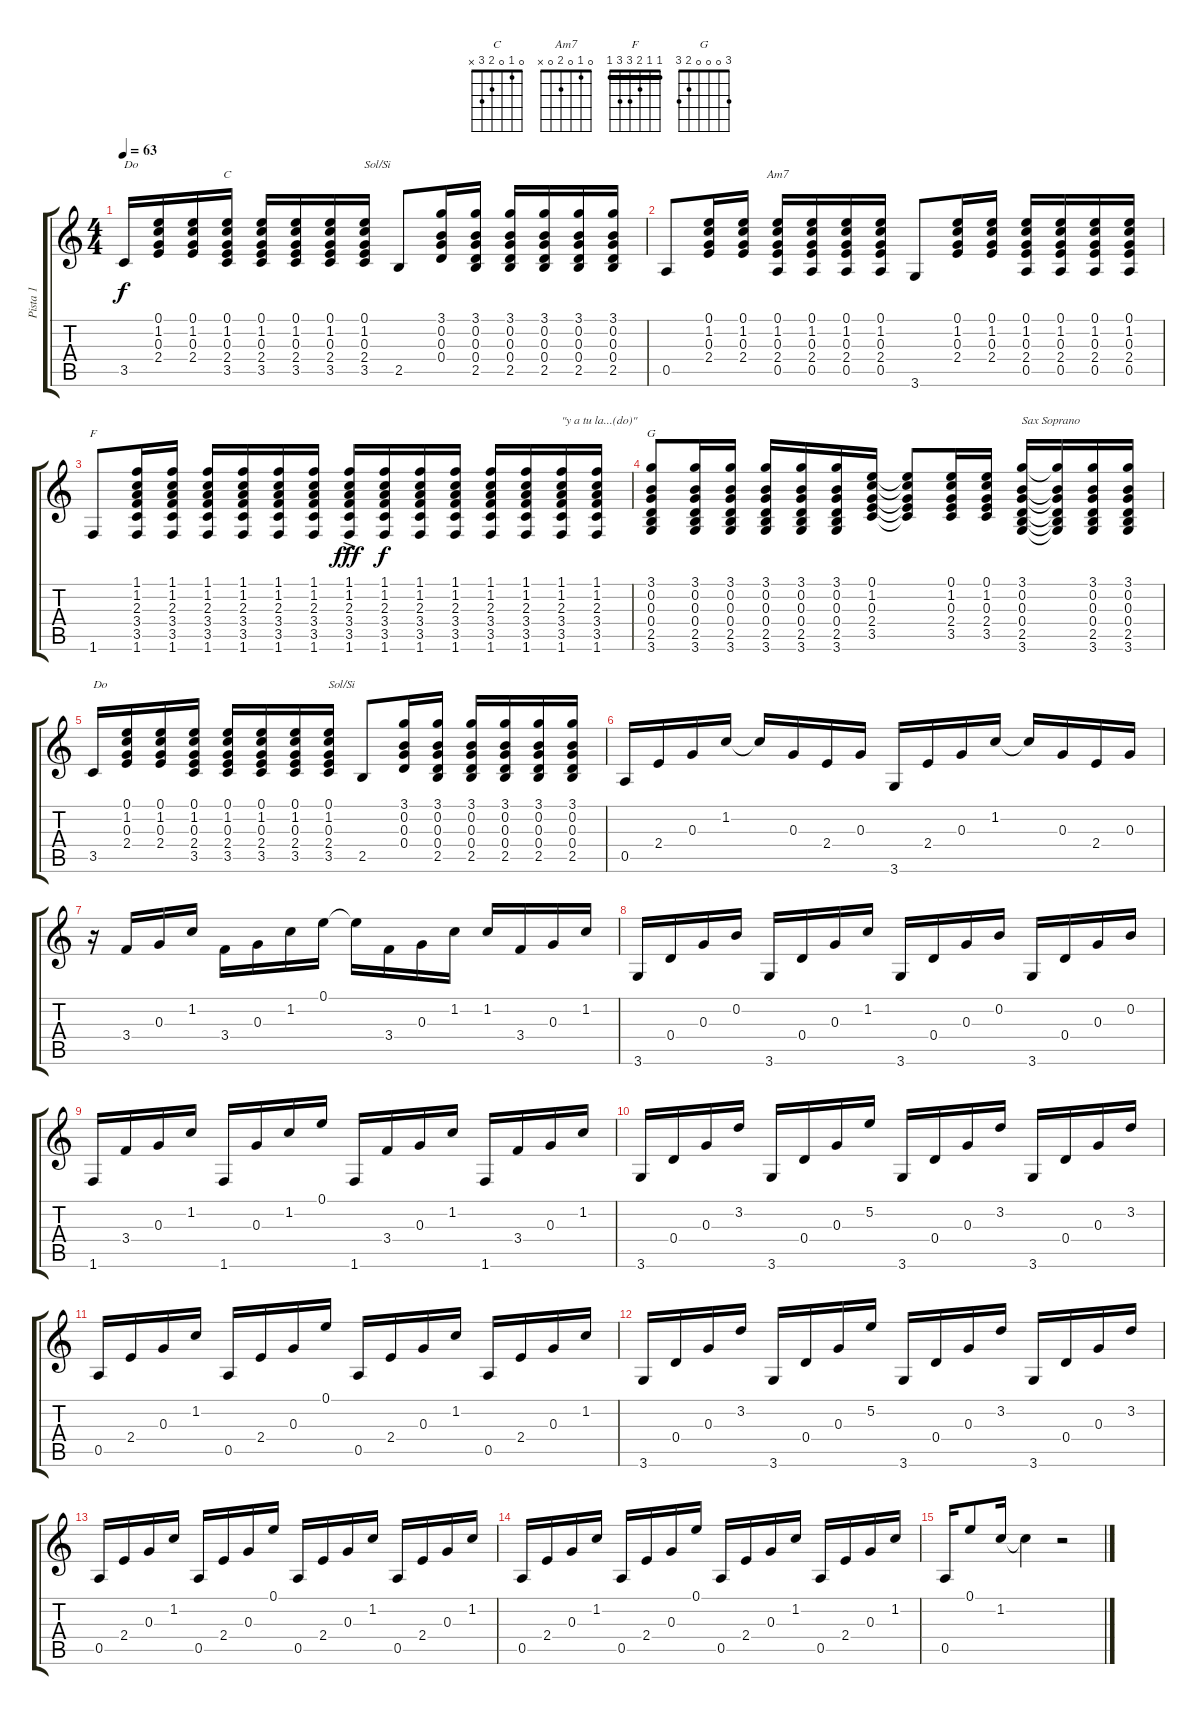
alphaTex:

\track ("Pista 1" "Pista 1") {instrument acousticguitarsteel}
\staff {score tabs}
\tuning (E4 B3 G3 D3 A2 E2) {hide}
\chord ("C" 0 1 0 2 3 x)
\chord ("Am7" 0 1 0 2 0 x)
\chord ("F" 1 1 2 3 3 1) {barre 1}
\chord ("G" 3 0 0 0 2 3)
\ts (4 4)
\tempo 63
\clef g2
\ks c
3.5.16{txt "Do" dy f} (0.1 1.2 0.3 2.4).16 (0.1 1.2 0.3 2.4).16 (0.1 1.2 0.3 2.4 3.5).16{ch "C"} (0.1 1.2 0.3 2.4 3.5).16 (0.1 1.2 0.3 2.4 3.5).16 (0.1 1.2 0.3 2.4 3.5).16 (0.1 1.2 0.3 2.4 3.5).16{txt "Sol/Si"} 2.5.8 (3.1 0.2 0.3 0.4).16 (3.1 0.2 0.3 0.4 2.5).16 (3.1 0.2 0.3 0.4 2.5).16 (3.1 0.2 0.3 0.4 2.5).16 (3.1 0.2 0.3 0.4 2.5).16 (3.1 0.2 0.3 0.4 2.5).16 |
0.5.8 (0.1 1.2 0.3 2.4).16 (0.1 1.2 0.3 2.4).16 (0.1 1.2 0.3 2.4 0.5).16{ch "Am7"} (0.1 1.2 0.3 2.4 0.5).16 (0.1 1.2 0.3 2.4 0.5).16 (0.1 1.2 0.3 2.4 0.5).16 3.6.8 (0.1 1.2 0.3 2.4).16 (0.1 1.2 0.3 2.4).16 (0.1 1.2 0.3 2.4 0.5).16 (0.1 1.2 0.3 2.4 0.5).16 (0.1 1.2 0.3 2.4 0.5).16 (0.1 1.2 0.3 2.4 0.5).16 |
1.6.8{ch "F"} (1.1 1.2 2.3 3.4 3.5 1.6).16 (1.1 1.2 2.3 3.4 3.5 1.6).16 (1.1 1.2 2.3 3.4 3.5 1.6).16 (1.1 1.2 2.3 3.4 3.5 1.6).16 (1.1 1.2 2.3 3.4 3.5 1.6).16 (1.1 1.2 2.3 3.4 3.5 1.6).16 (1.1{ac} 1.2 2.3 3.4 3.5 1.6).16{dy fff} (1.1 1.2 2.3 3.4 3.5 1.6).16{dy f} (1.1 1.2 2.3 3.4 3.5 1.6).16 (1.1 1.2 2.3 3.4 3.5 1.6).16 (1.1 1.2 2.3 3.4 3.5 1.6).16 (1.1 1.2 2.3 3.4 3.5 1.6).16 (1.1 1.2 2.3 3.4 3.5 1.6).16{txt "\"y a tu la...(do)\""} (1.1 1.2 2.3 3.4 3.5 1.6).16 |
(3.1 0.2 0.3 0.4 2.5 3.6).8{ch "G"} (3.1 0.2 0.3 0.4 2.5 3.6).16 (3.1 0.2 0.3 0.4 2.5 3.6).16 (3.1 0.2 0.3 0.4 2.5 3.6).16 (3.1 0.2 0.3 0.4 2.5 3.6).16 (3.1 0.2 0.3 0.4 2.5 3.6).16 (0.1 1.2 0.3 2.4 3.5).16 (0.1{t} 1.2{t} 0.3{t} 2.4{t} 3.5{t}).8 (0.1 1.2 0.3 2.4 3.5).16 (0.1 1.2 0.3 2.4 3.5).16 (3.1 0.2 0.3 0.4 2.5 3.6).16{txt "Sax Soprano"} (3.1{t} 0.2{t} 0.3{t} 0.4{t} 2.5{t} 3.6{t}).16 (3.1 0.2 0.3 0.4 2.5 3.6).16 (3.1 0.2 0.3 0.4 2.5 3.6).16 |
3.5.16{txt "Do"} (0.1 1.2 0.3 2.4).16 (0.1 1.2 0.3 2.4).16 (0.1 1.2 0.3 2.4 3.5).16 (0.1 1.2 0.3 2.4 3.5).16 (0.1 1.2 0.3 2.4 3.5).16 (0.1 1.2 0.3 2.4 3.5).16 (0.1 1.2 0.3 2.4 3.5).16{txt "Sol/Si"} 2.5.8 (3.1 0.2 0.3 0.4).16 (3.1 0.2 0.3 0.4 2.5).16 (3.1 0.2 0.3 0.4 2.5).16 (3.1 0.2 0.3 0.4 2.5).16 (3.1 0.2 0.3 0.4 2.5).16 (3.1 0.2 0.3 0.4 2.5).16 |
0.5.16 2.4.16 0.3.16 1.2.16 1.2{t}.16 0.3.16 2.4.16 0.3.16 3.6.16 2.4.16 0.3.16 1.2.16 1.2{t}.16 0.3.16 2.4.16 0.3.16 |
r.16 3.4.16 0.3.16 1.2.16 3.4.16 0.3.16 1.2.16 0.1.16 0.1{t}.16 3.4.16 0.3.16 1.2.16 1.2.16 3.4.16 0.3.16 1.2.16 |
3.6.16 0.4.16 0.3.16 0.2.16 3.6.16 0.4.16 0.3.16 1.2.16 3.6.16 0.4.16 0.3.16 0.2.16 3.6.16 0.4.16 0.3.16 0.2.16 |
1.6.16 3.4.16 0.3.16 1.2.16 1.6.16 0.3.16 1.2.16 0.1.16 1.6.16 3.4.16 0.3.16 1.2.16 1.6.16 3.4.16 0.3.16 1.2.16 |
3.6.16 0.4.16 0.3.16 3.2.16 3.6.16 0.4.16 0.3.16 5.2.16 3.6.16 0.4.16 0.3.16 3.2.16 3.6.16 0.4.16 0.3.16 3.2.16 |
0.5.16 2.4.16 0.3.16 1.2.16 0.5.16 2.4.16 0.3.16 0.1.16 0.5.16 2.4.16 0.3.16 1.2.16 0.5.16 2.4.16 0.3.16 1.2.16 |
3.6.16 0.4.16 0.3.16 3.2.16 3.6.16 0.4.16 0.3.16 5.2.16 3.6.16 0.4.16 0.3.16 3.2.16 3.6.16 0.4.16 0.3.16 3.2.16 |
0.5.16 2.4.16 0.3.16 1.2.16 0.5.16 2.4.16 0.3.16 0.1.16 0.5.16 2.4.16 0.3.16 1.2.16 0.5.16 2.4.16 0.3.16 1.2.16 |
0.5.16 2.4.16 0.3.16 1.2.16 0.5.16 2.4.16 0.3.16 0.1.16 0.5.16 2.4.16 0.3.16 1.2.16 0.5.16 2.4.16 0.3.16 1.2.16 |
0.5.16 0.1.8 1.2.16 1.2{t}.4 r.2
